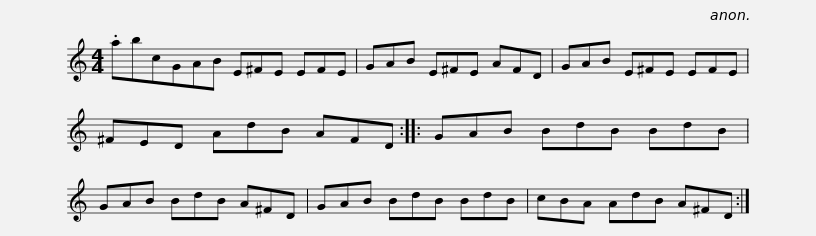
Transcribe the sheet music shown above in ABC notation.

X:1
L:1/8
M:4/4
I:linebreak $
K:C
V:1 treble
V:1
 .abcGAB E^FE EFE | GAB E^FE AFD | GAB E^FE EFE | ^FED AdB AFD ::$ GAB BdB BdB | %5
 GAB BdB A^FD | GAB BdB BdB | cBA AdB A^FD :| %8
